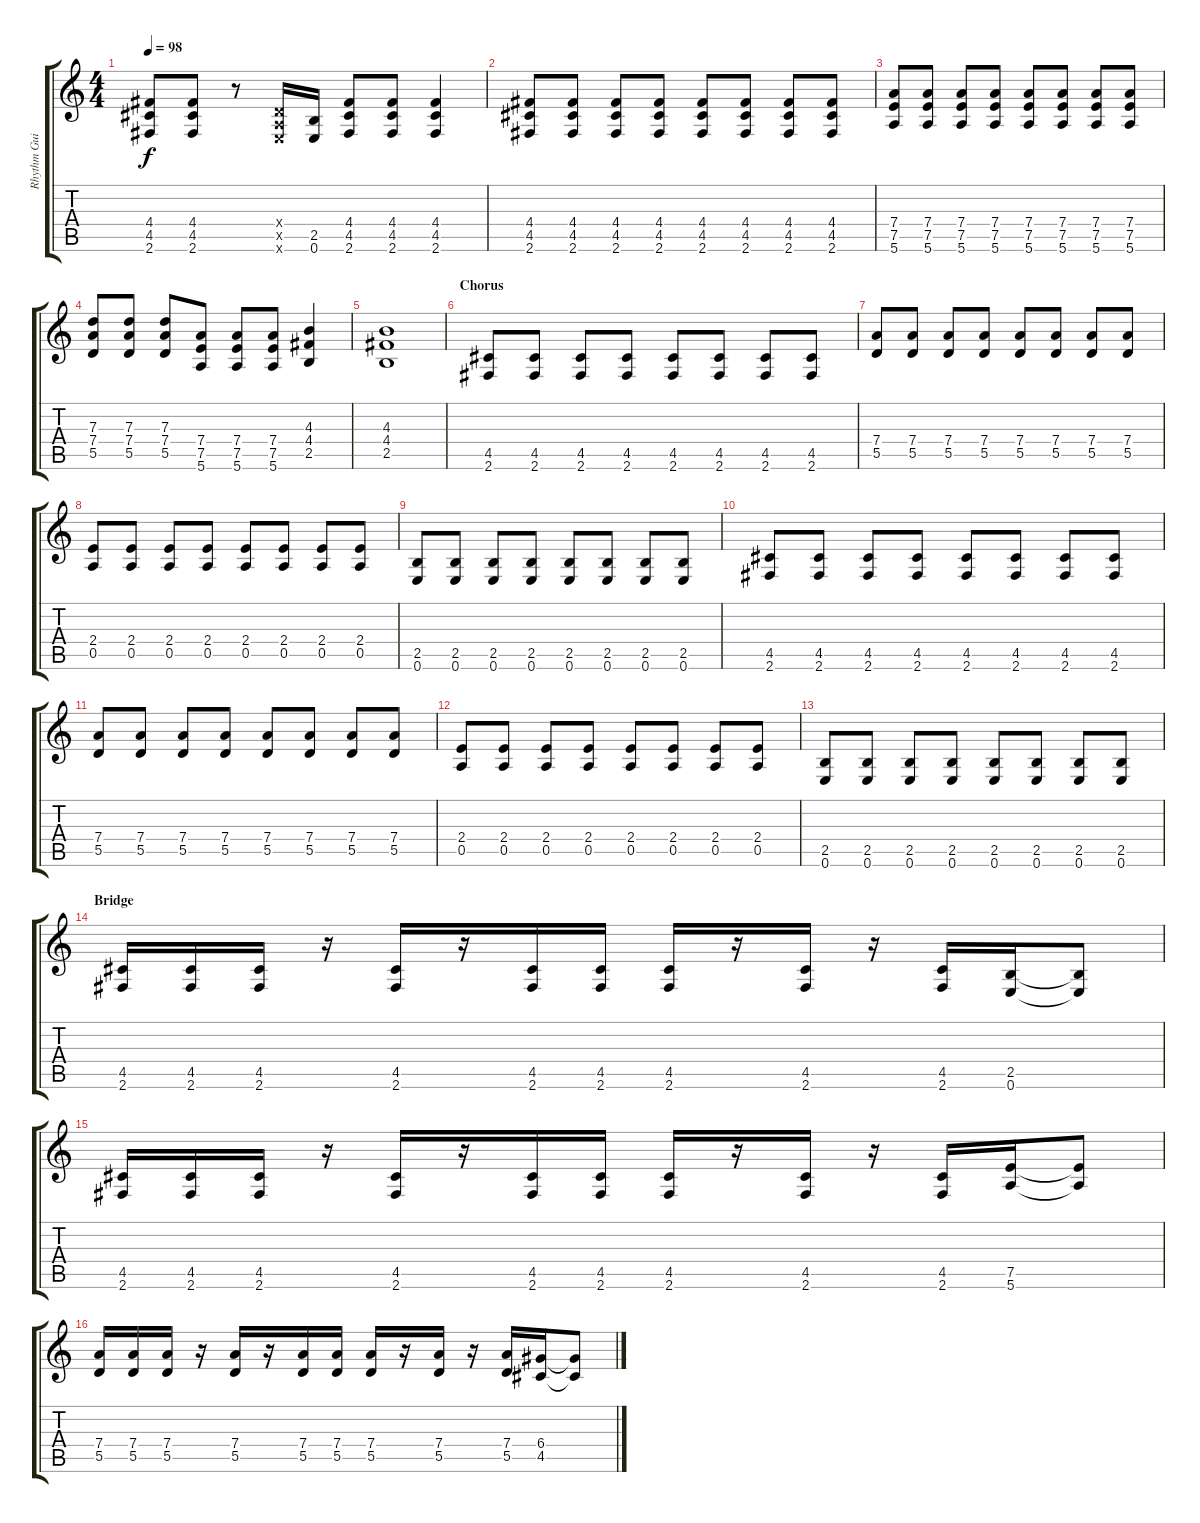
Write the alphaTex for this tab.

\track ("Rhythm Guitar" "Rhythm Gui") {instrument overdrivenguitar}
\staff {score tabs}
\tuning (E4 B3 G3 D3 A2 E2) {hide}
\ts (4 4)
\tempo 98
\clef g2
\ks c
(4.4 4.5 2.6).8{dy f} (4.4 4.5 2.6).8 r.8 (0.4{x} 0.5{x} 0.6{x}).16 (2.5 0.6).16 (4.4 4.5 2.6).8 (4.4 4.5 2.6).8 (4.4 4.5 2.6).4 |
(4.4 4.5 2.6).8 (4.4 4.5 2.6).8 (4.4 4.5 2.6).8 (4.4 4.5 2.6).8 (4.4 4.5 2.6).8 (4.4 4.5 2.6).8 (4.4 4.5 2.6).8 (4.4 4.5 2.6).8 |
(7.4 7.5 5.6).8 (7.4 7.5 5.6).8 (7.4 7.5 5.6).8 (7.4 7.5 5.6).8 (7.4 7.5 5.6).8 (7.4 7.5 5.6).8 (7.4 7.5 5.6).8 (7.4 7.5 5.6).8 |
(7.3 7.4 5.5).8 (7.3 7.4 5.5).8 (7.3 7.4 5.5).8 (7.4 7.5 5.6).8 (7.4 7.5 5.6).8 (7.4 7.5 5.6).8 (4.3 4.4 2.5).4 |
(4.3 4.4 2.5).1 |
\section ("" "Chorus")
(4.5 2.6).8 (4.5 2.6).8 (4.5 2.6).8 (4.5 2.6).8 (4.5 2.6).8 (4.5 2.6).8 (4.5 2.6).8 (4.5 2.6).8 |
(7.4 5.5).8 (7.4 5.5).8 (7.4 5.5).8 (7.4 5.5).8 (7.4 5.5).8 (7.4 5.5).8 (7.4 5.5).8 (7.4 5.5).8 |
(2.4 0.5).8 (2.4 0.5).8 (2.4 0.5).8 (2.4 0.5).8 (2.4 0.5).8 (2.4 0.5).8 (2.4 0.5).8 (2.4 0.5).8 |
(2.5 0.6).8 (2.5 0.6).8 (2.5 0.6).8 (2.5 0.6).8 (2.5 0.6).8 (2.5 0.6).8 (2.5 0.6).8 (2.5 0.6).8 |
(4.5 2.6).8 (4.5 2.6).8 (4.5 2.6).8 (4.5 2.6).8 (4.5 2.6).8 (4.5 2.6).8 (4.5 2.6).8 (4.5 2.6).8 |
(7.4 5.5).8 (7.4 5.5).8 (7.4 5.5).8 (7.4 5.5).8 (7.4 5.5).8 (7.4 5.5).8 (7.4 5.5).8 (7.4 5.5).8 |
(2.4 0.5).8 (2.4 0.5).8 (2.4 0.5).8 (2.4 0.5).8 (2.4 0.5).8 (2.4 0.5).8 (2.4 0.5).8 (2.4 0.5).8 |
(2.5 0.6).8 (2.5 0.6).8 (2.5 0.6).8 (2.5 0.6).8 (2.5 0.6).8 (2.5 0.6).8 (2.5 0.6).8 (2.5 0.6).8 |
\section ("" "Bridge")
(4.5 2.6).16 (4.5 2.6).16 (4.5 2.6).16 r.16 (4.5 2.6).16 r.16 (4.5 2.6).16 (4.5 2.6).16 (4.5 2.6).16 r.16 (4.5 2.6).16 r.16 (4.5 2.6).16 (2.5 0.6).16 (2.5{t} 0.6{t}).8 |
(4.5 2.6).16 (4.5 2.6).16 (4.5 2.6).16 r.16 (4.5 2.6).16 r.16 (4.5 2.6).16 (4.5 2.6).16 (4.5 2.6).16 r.16 (4.5 2.6).16 r.16 (4.5 2.6).16 (7.5 5.6).16 (7.5{t} 5.6{t}).8 |
(7.4 5.5).16 (7.4 5.5).16 (7.4 5.5).16 r.16 (7.4 5.5).16 r.16 (7.4 5.5).16 (7.4 5.5).16 (7.4 5.5).16 r.16 (7.4 5.5).16 r.16 (7.4 5.5).16 (6.4 4.5).16 (6.4{t} 4.5{t}).8
